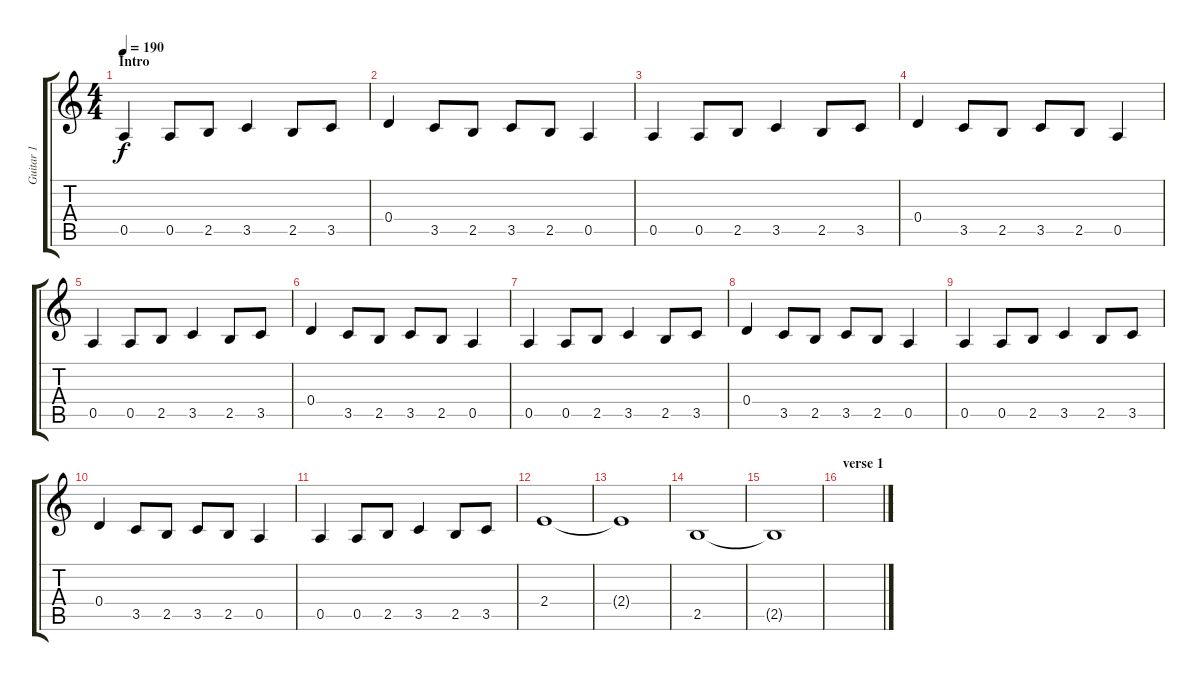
\track ("Guitar 1" "Guitar 1") {instrument overdrivenguitar}
\staff {score tabs}
\tuning (E4 B3 G3 D3 A2 E2) {hide}
\ts (4 4)
\section ("" "Intro")
\tempo 190
\clef g2
\ks c
0.5.4{dy f instrument overdrivenguitar} 0.5.8 2.5.8 3.5.4 2.5.8 3.5.8 |
0.4.4 3.5.8 2.5.8 3.5.8 2.5.8 0.5.4 |
0.5.4 0.5.8 2.5.8 3.5.4 2.5.8 3.5.8 |
0.4.4 3.5.8 2.5.8 3.5.8 2.5.8 0.5.4 |
0.5.4 0.5.8 2.5.8 3.5.4 2.5.8 3.5.8 |
0.4.4 3.5.8 2.5.8 3.5.8 2.5.8 0.5.4 |
0.5.4 0.5.8 2.5.8 3.5.4 2.5.8 3.5.8 |
0.4.4 3.5.8 2.5.8 3.5.8 2.5.8 0.5.4 |
0.5.4 0.5.8 2.5.8 3.5.4 2.5.8 3.5.8 |
0.4.4 3.5.8 2.5.8 3.5.8 2.5.8 0.5.4 |
0.5.4 0.5.8 2.5.8 3.5.4 2.5.8 3.5.8 |
2.4.1 |
2.4{t}.1 |
2.5.1 |
2.5{t}.1 |
\section ("" "verse 1")
